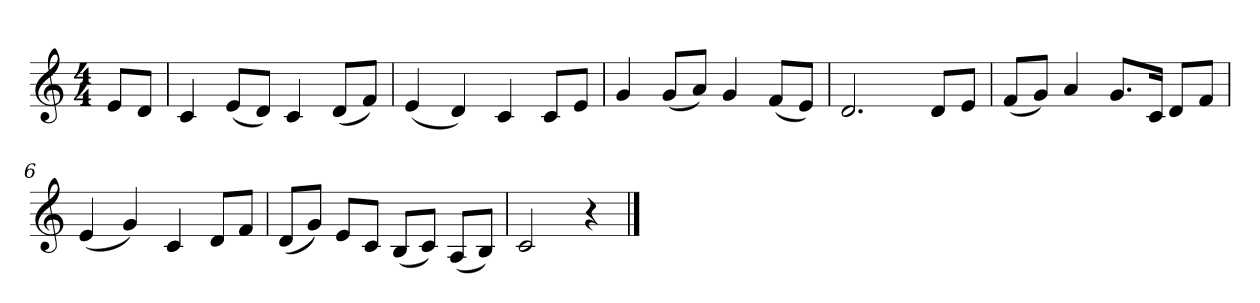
**kern
*part1
*staff1
*k[]
*M4/4
*MM120
=
8eL
8dJ
=1
4c
(8eL
8dJ)
4c
(8dL
8fJ)
=2
(4e
4d)
4c
8cL
8eJ
=3
4g
(8gL
8aJ)
4g
(8fL
8eJ)
=4
2.d
8dL
8eJ
=5
(8fL
8gJ)
4a
8.gL
16cJk
8dL
8fJ
=6
(4e
4g)
4c
8dL
8fJ
=7
(8dL
8gJ)
8eL
8cJ
(8BL
8cJ)
(8AL
8BJ)
=8
2c
4r
==
*-
